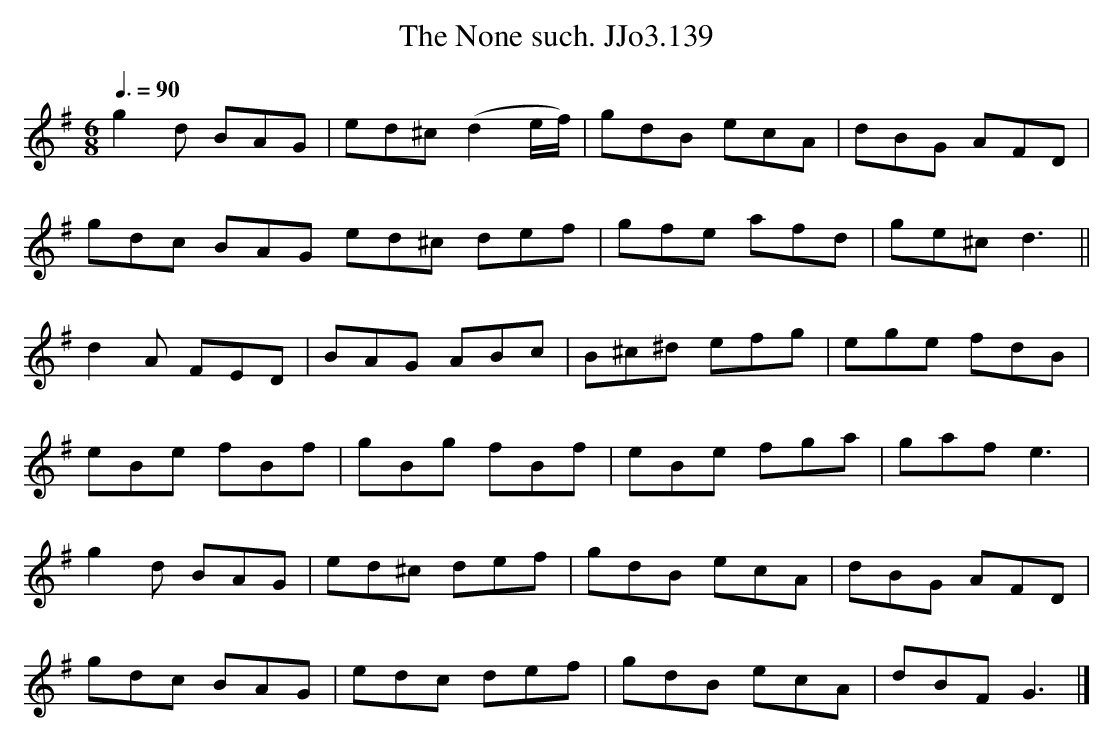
X:1
T:None such. JJo3.139, The
M:6/8
L:1/8
Q:3/8=90
K:G
g2d BAG | ed^c (d2e/f/) | gdB ecA | dBG AFD |
gdc BAG ed^c def | gfe afd | ge^c d3 ||
d2A FED | BAG ABc | B^c^d efg | ege fdB |
eBe fBf | gBg fBf | eBe fga | gaf e3 |
g2d BAG | ed^c def | gdB ecA | dBG AFD |
gdc BAG | edc def | gdB ecA | dBF G3 |]
